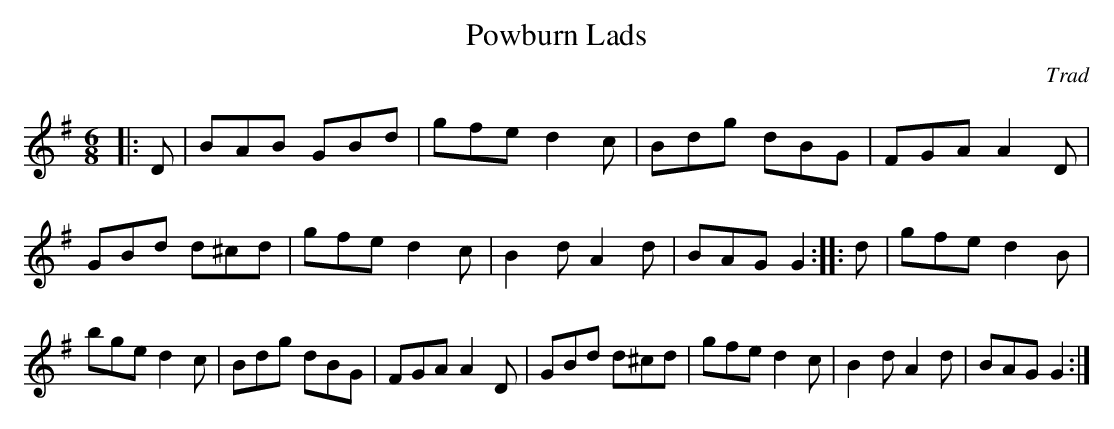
X:1
T:Powburn Lads
C:Trad
M:6/8
L:1/8
E:12
K:G
|:D|BAB GBd|gfe d2 c|Bdg dBG|FGA A2 D|GBd d^cd|gfe d2 c|\
B2 d A2 d|BAG G2::d|gfe d2 B|bge d2 c|Bdg dBG|FGA A2 D|\
GBd d^cd|gfe d2 c|B2 d A2 d|BAG G2:|**
